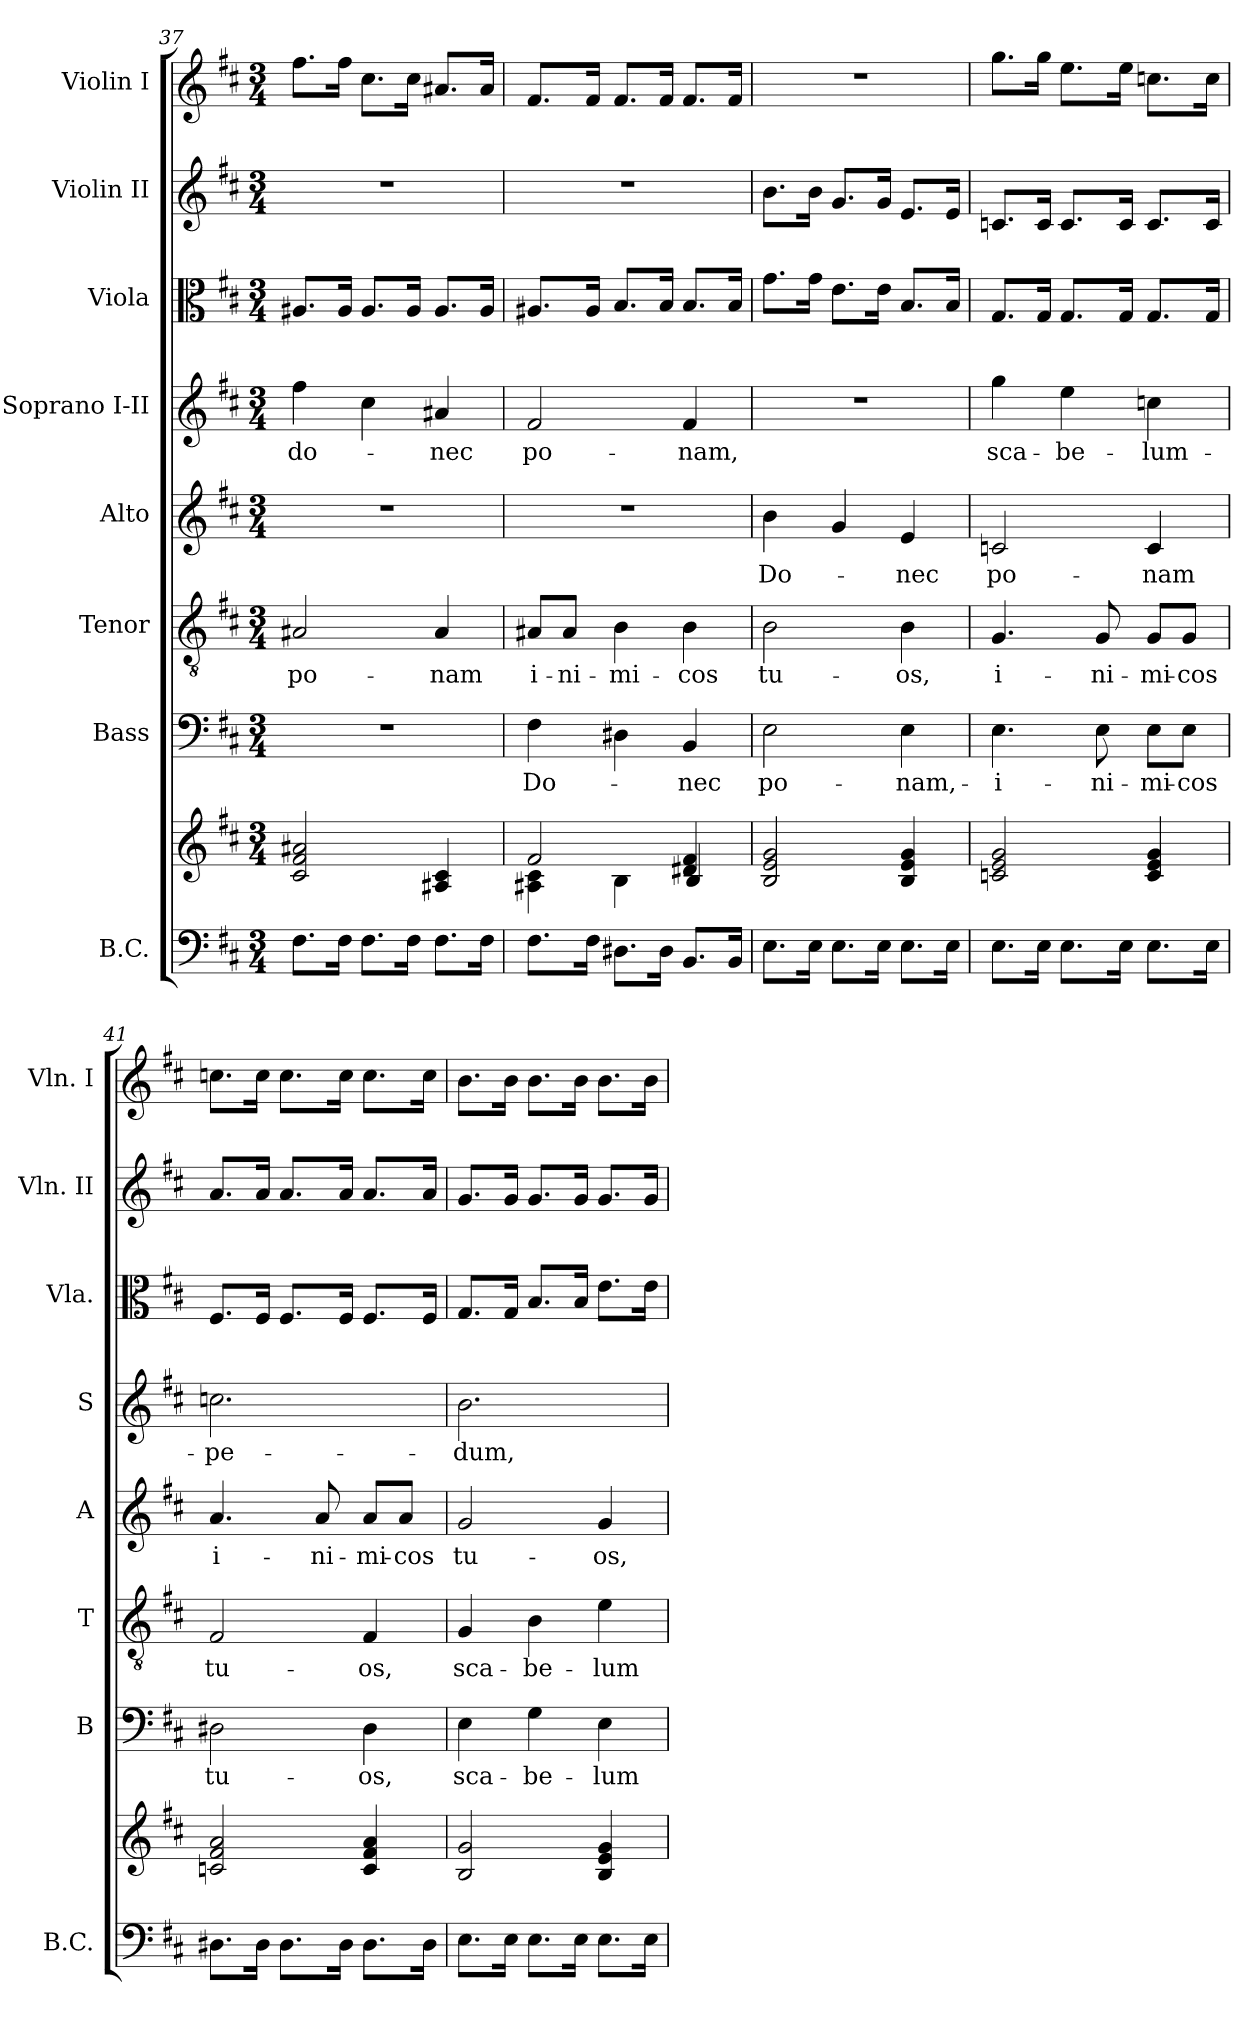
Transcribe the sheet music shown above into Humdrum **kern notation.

**kern	**kern	**kern	**text	**kern	**text	**kern	**text	**kern	**text	**kern	**kern	**kern
*part8	*part8	*part7	*part7	*part6	*part6	*part5	*part5	*part4	*part4	*part3	*part2	*part1
*staff9	*staff8	*staff7	*staff7	*staff6	*staff6	*staff5	*staff5	*staff4	*staff4	*staff3	*staff2	*staff1
*I"B.C.	*	*I"Bass	*	*I"Tenor	*	*I"Alto	*	*I"Soprano I-II	*	*I"Viola	*I"Violin II	*I"Violin I
*I'B.C.	*	*I'B	*	*I'T	*	*I'A	*	*I'S	*	*I'Vla.	*I'Vln. II	*I'Vln. I
*clefF4	*clefG2	*clefF4	*	*clefGv2	*	*clefG2	*	*clefG2	*	*clefC3	*clefG2	*clefG2
*k[f#c#]	*k[f#c#]	*k[f#c#]	*	*k[f#c#]	*	*k[f#c#]	*	*k[f#c#]	*	*k[f#c#]	*k[f#c#]	*k[f#c#]
*b:	*b:	*b:	*	*b:	*	*b:	*	*b:	*	*b:	*b:	*b:
*M3/4	*M3/4	*M3/4	*	*M3/4	*	*M3/4	*	*M3/4	*	*M3/4	*M3/4	*M3/4
=37	=37	=37	=37	=37	=37	=37	=37	=37	=37	=37	=37	=37
!	!	!	!	!	!LO:LY:b	!	!	!	!LO:LY:b	!	!	!
8.F#\L	2c#/ 2f#/ 2a#X/	2.r	.	2A#X/	po-	2.r	.	4ff#\	do-	8.A#X/L	2.r	8.ff#\L
16F#\Jk	.	.	.	.	.	.	.	.	.	16A#/Jk	.	16ff#\Jk
8.F#\L	.	.	.	.	.	.	.	4cc#\	.	8.A#/L	.	8.cc#\L
16F#\Jk	.	.	.	.	.	.	.	.	.	16A#/Jk	.	16cc#\Jk
!	!	!	!	!	!LO:LY:b	!	!	!	!LO:LY:b	!	!	!
8.F#\L	4A#X/ 4c#/	.	.	4A#/	-nam	.	.	4a#X/	-nec	8.A#/L	.	8.a#X/L
16F#\Jk	.	.	.	.	.	.	.	.	.	16A#/Jk	.	16a#/Jk
!!LO:PB:g=z
=38	=38	=38	=38	=38	=38	=38	=38	=38	=38	=38	=38	=38
*	*^	*	*	*	*	*	*	*	*	*	*	*
!	!	!	!	!LO:LY:b	!	!LO:LY:b	!	!	!	!LO:LY:b	!	!	!
8.F#\L	2f#/	4A#X\ 4c#\	4F#\	-Do-	8A#X/L	i-	2.r	.	2f#/	po-	8.A#X/L	2.r	8.f#/L
!	!	!	!	!	!	!LO:LY:b	!	!	!	!	!	!	!
.	.	.	.	.	8A#/J	-ni-	.	.	.	.	.	.	.
16F#\Jk	.	.	.	.	.	.	.	.	.	.	16A#/Jk	.	16f#/Jk
!	!	!	!	!	!	!LO:LY:b	!	!	!	!	!	!	!
8.D#X\L	.	4B\	4D#X\	.	4B\	-mi-	.	.	.	.	8.B/L	.	8.f#/L
16D#\Jk	.	.	.	.	.	.	.	.	.	.	16B/Jk	.	16f#/Jk
!	!	!	!	!LO:LY:b	!	!LO:LY:b	!	!	!	!LO:LY:b	!	!	!
8.BB/L	4d#X/ 4f#/	4B/	4BB/	-nec	4B\	-cos	.	.	4f#/	-nam,	8.B/L	.	8.f#/L
16BB/Jk	.	.	.	.	.	.	.	.	.	.	16B/Jk	.	16f#/Jk
*	*v	*v	*	*	*	*	*	*	*	*	*	*	*
=39	=39	=39	=39	=39	=39	=39	=39	=39	=39	=39	=39	=39
!	!	!	!LO:LY:b	!	!LO:LY:b	!	!LO:LY:b	!	!	!	!	!
8.E\L	2B/ 2e/ 2g/	2E\	po-	2B\	tu-	4b\	Do-	2.r	.	8.g\L	8.b\L	2.r
16E\Jk	.	.	.	.	.	.	.	.	.	16g\Jk	16b\Jk	.
8.E\L	.	.	.	.	.	4g/	.	.	.	8.e\L	8.g/L	.
16E\Jk	.	.	.	.	.	.	.	.	.	16e\Jk	16g/Jk	.
!	!	!	!LO:LY:b	!	!LO:LY:b	!	!LO:LY:b	!	!	!	!	!
8.E\L	4B/ 4e/ 4g/	4E\	-nam,-	4B\	-os,	4e/	-nec	.	.	8.B/L	8.e/L	.
16E\Jk	.	.	.	.	.	.	.	.	.	16B/Jk	16e/Jk	.
=40	=40	=40	=40	=40	=40	=40	=40	=40	=40	=40	=40	=40
!	!	!	!LO:LY:b	!	!LO:LY:b	!	!LO:LY:b	!	!LO:LY:b	!	!	!
8.E\L	2cn/ 2e/ 2g/	4.E\	-i-	4.G/	i-	2cn/	po-	4gg\	sca-	8.G/L	8.cn/L	8.gg\L
16E\Jk	.	.	.	.	.	.	.	.	.	16G/Jk	16c/Jk	16gg\Jk
!	!	!	!	!	!	!	!	!	!LO:LY:b	!	!	!
8.E\L	.	.	.	.	.	.	.	4ee\	-be-	8.G/L	8.c/L	8.ee\L
!	!	!	!LO:LY:b	!	!LO:LY:b	!	!	!	!	!	!	!
.	.	8E\	-ni-	8G/	-ni-	.	.	.	.	.	.	.
16E\Jk	.	.	.	.	.	.	.	.	.	16G/Jk	16c/Jk	16ee\Jk
!	!	!	!LO:LY:b	!	!LO:LY:b	!	!LO:LY:b	!	!LO:LY:b	!	!	!
8.E\L	4c/ 4e/ 4g/	8E\L	-mi-	8G/L	-mi-	4c/	-nam	4ccn\	-lum-	8.G/L	8.c/L	8.ccn\L
!	!	!	!LO:LY:b	!	!LO:LY:b	!	!	!	!	!	!	!
.	.	8E\J	-cos	8G/J	-cos	.	.	.	.	.	.	.
16E\Jk	.	.	.	.	.	.	.	.	.	16G/Jk	16c/Jk	16cc\Jk
=41	=41	=41	=41	=41	=41	=41	=41	=41	=41	=41	=41	=41
!	!	!	!LO:LY:b	!	!LO:LY:b	!	!LO:LY:b	!	!LO:LY:b	!	!	!
8.D#X\L	2cn/ 2f#/ 2a/	2D#X\	tu-	2F#/	tu-	4.a/	i-	2.ccn\	-pe-	8.F#/L	8.a/L	8.ccn\L
16D#\Jk	.	.	.	.	.	.	.	.	.	16F#/Jk	16a/Jk	16cc\Jk
8.D#\L	.	.	.	.	.	.	.	.	.	8.F#/L	8.a/L	8.cc\L
!	!	!	!	!	!	!	!LO:LY:b	!	!	!	!	!
.	.	.	.	.	.	8a/	-ni-	.	.	.	.	.
16D#\Jk	.	.	.	.	.	.	.	.	.	16F#/Jk	16a/Jk	16cc\Jk
!	!	!	!LO:LY:b	!	!LO:LY:b	!	!LO:LY:b	!	!	!	!	!
8.D#\L	4c/ 4f#/ 4a/	4D#\	-os,	4F#/	-os,	8a/L	-mi-	.	.	8.F#/L	8.a/L	8.cc\L
!	!	!	!	!	!	!	!LO:LY:b	!	!	!	!	!
.	.	.	.	.	.	8a/J	-cos	.	.	.	.	.
16D#\Jk	.	.	.	.	.	.	.	.	.	16F#/Jk	16a/Jk	16cc\Jk
=42	=42	=42	=42	=42	=42	=42	=42	=42	=42	=42	=42	=42
!	!	!	!LO:LY:b	!	!LO:LY:b	!	!LO:LY:b	!	!LO:LY:b	!	!	!
8.E\L	2B/ 2g/	4E\	sca-	4G/	sca-	2g/	tu-	2.b\	-dum,	8.G/L	8.g/L	8.b\L
16E\Jk	.	.	.	.	.	.	.	.	.	16G/Jk	16g/Jk	16b\Jk
!	!	!	!LO:LY:b	!	!LO:LY:b	!	!	!	!	!	!	!
8.E\L	.	4G\	-be-	4B\	-be-	.	.	.	.	8.B/L	8.g/L	8.b\L
16E\Jk	.	.	.	.	.	.	.	.	.	16B/Jk	16g/Jk	16b\Jk
!	!	!	!LO:LY:b	!	!LO:LY:b	!	!LO:LY:b	!	!	!	!	!
8.E\L	4B/ 4e/ 4g/	4E\	-lum	4e\	-lum	4g/	-os,	.	.	8.e\L	8.g/L	8.b\L
16E\Jk	.	.	.	.	.	.	.	.	.	16e\Jk	16g/Jk	16b\Jk
=	=	=	=	=	=	=	=	=	=	=	=	=
*-	*-	*-	*-	*-	*-	*-	*-	*-	*-	*-	*-	*-
